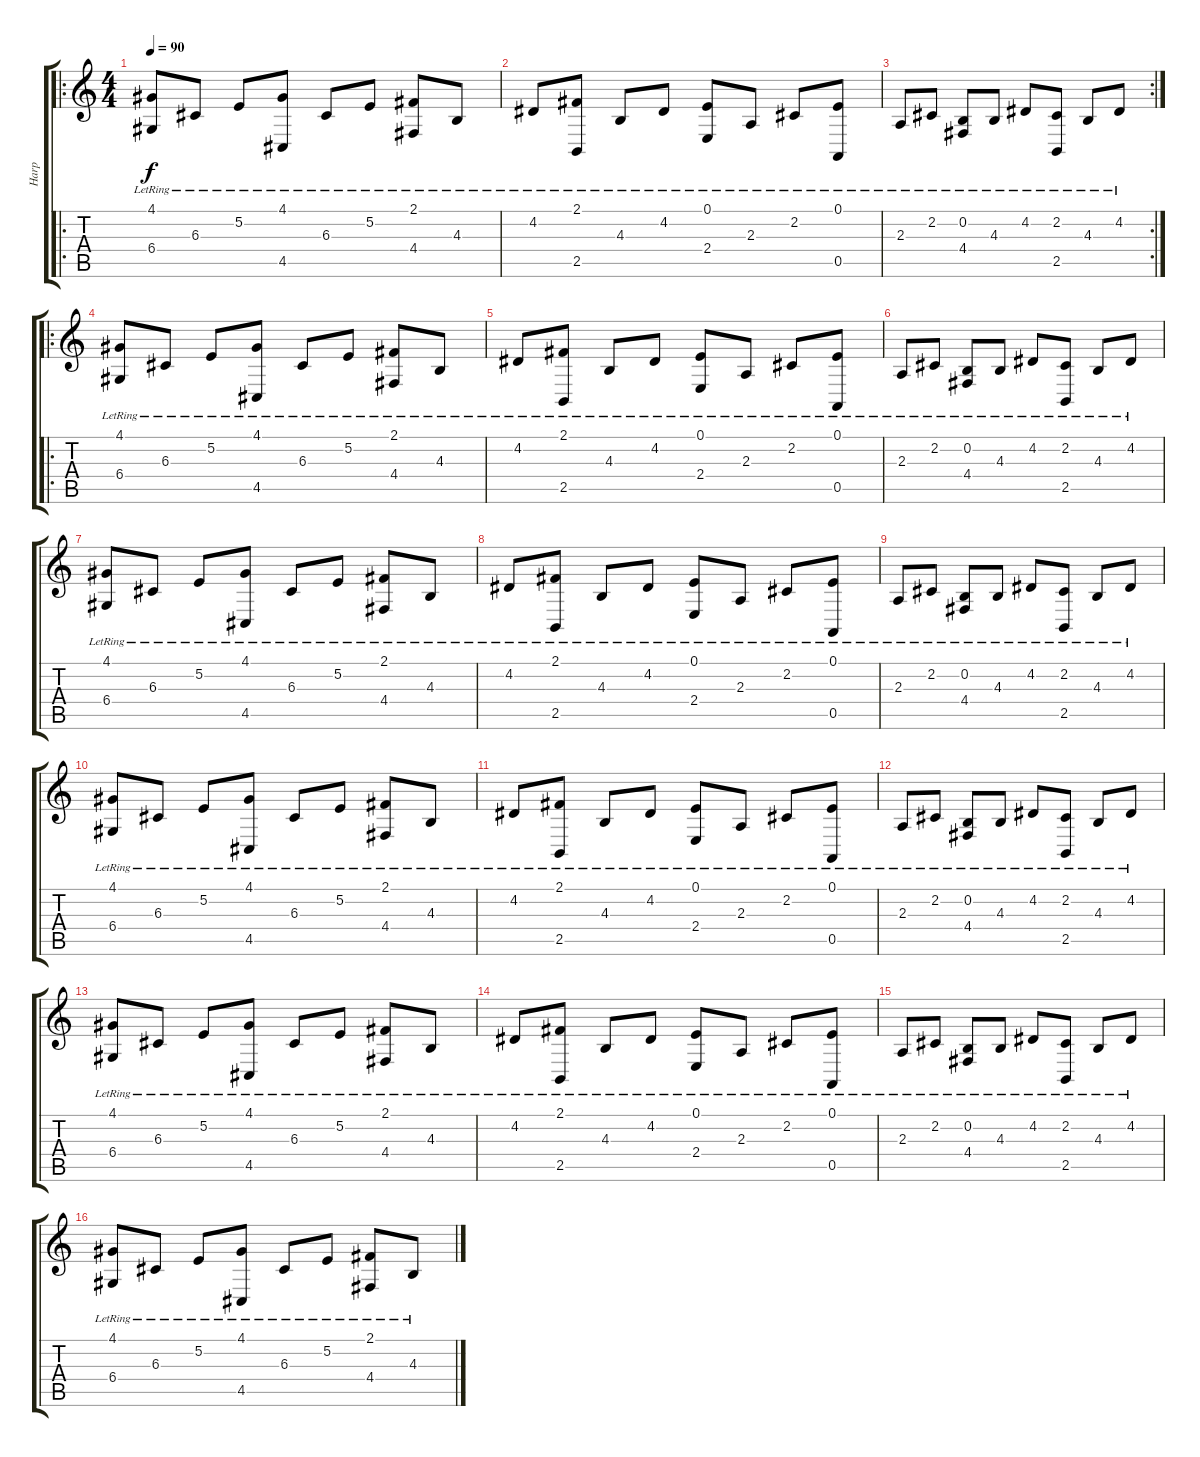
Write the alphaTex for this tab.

\track ("Harp" "Harp") {instrument orchestralharp}
\staff {score tabs}
\tuning (E4 B3 G3 D3 A2 E2) {hide}
\ro
\ts (4 4)
\tempo 90
\clef g2
\ks c
(4.1{lr} 6.4{lr}).8{dy f instrument orchestralharp} 6.3{lr}.8 5.2{lr}.8 (4.1{lr} 4.5{lr}).8 6.3{lr}.8 5.2{lr}.8 (2.1{lr} 4.4{lr}).8 4.3{lr}.8 |
4.2{lr}.8 (2.1{lr} 2.5{lr}).8 4.3{lr}.8 4.2{lr}.8 (0.1{lr} 2.4{lr}).8 2.3{lr}.8 2.2{lr}.8 (0.1{lr} 0.5{lr}).8 |
\rc 2
2.3{lr}.8 2.2{lr}.8 (0.2 4.4{lr}).8 4.3{lr}.8 4.2{lr}.8 (2.2 2.5{lr}).8 4.3{lr}.8 4.2{lr}.8 |
\ro
(4.1{lr} 6.4{lr}).8 6.3{lr}.8 5.2{lr}.8 (4.1{lr} 4.5{lr}).8 6.3{lr}.8 5.2{lr}.8 (2.1{lr} 4.4{lr}).8 4.3{lr}.8 |
4.2{lr}.8 (2.1{lr} 2.5{lr}).8 4.3{lr}.8 4.2{lr}.8 (0.1{lr} 2.4{lr}).8 2.3{lr}.8 2.2{lr}.8 (0.1{lr} 0.5{lr}).8 |
2.3{lr}.8 2.2{lr}.8 (0.2 4.4{lr}).8 4.3{lr}.8 4.2{lr}.8 (2.2 2.5{lr}).8 4.3{lr}.8 4.2{lr}.8 |
(4.1{lr} 6.4{lr}).8 6.3{lr}.8 5.2{lr}.8 (4.1{lr} 4.5{lr}).8 6.3{lr}.8 5.2{lr}.8 (2.1{lr} 4.4{lr}).8 4.3{lr}.8 |
4.2{lr}.8 (2.1{lr} 2.5{lr}).8 4.3{lr}.8 4.2{lr}.8 (0.1{lr} 2.4{lr}).8 2.3{lr}.8 2.2{lr}.8 (0.1{lr} 0.5{lr}).8 |
2.3{lr}.8 2.2{lr}.8 (0.2 4.4{lr}).8 4.3{lr}.8 4.2{lr}.8 (2.2 2.5{lr}).8 4.3{lr}.8 4.2{lr}.8 |
(4.1{lr} 6.4{lr}).8 6.3{lr}.8 5.2{lr}.8 (4.1{lr} 4.5{lr}).8 6.3{lr}.8 5.2{lr}.8 (2.1{lr} 4.4{lr}).8 4.3{lr}.8 |
4.2{lr}.8 (2.1{lr} 2.5{lr}).8 4.3{lr}.8 4.2{lr}.8 (0.1{lr} 2.4{lr}).8 2.3{lr}.8 2.2{lr}.8 (0.1{lr} 0.5{lr}).8 |
2.3{lr}.8 2.2{lr}.8 (0.2 4.4{lr}).8 4.3{lr}.8 4.2{lr}.8 (2.2 2.5{lr}).8 4.3{lr}.8 4.2{lr}.8 |
(4.1{lr} 6.4{lr}).8 6.3{lr}.8 5.2{lr}.8 (4.1{lr} 4.5{lr}).8 6.3{lr}.8 5.2{lr}.8 (2.1{lr} 4.4{lr}).8 4.3{lr}.8 |
4.2{lr}.8 (2.1{lr} 2.5{lr}).8 4.3{lr}.8 4.2{lr}.8 (0.1{lr} 2.4{lr}).8 2.3{lr}.8 2.2{lr}.8 (0.1{lr} 0.5{lr}).8 |
2.3{lr}.8 2.2{lr}.8 (0.2 4.4{lr}).8 4.3{lr}.8 4.2{lr}.8 (2.2 2.5{lr}).8 4.3{lr}.8 4.2{lr}.8 |
(4.1{lr} 6.4{lr}).8 6.3{lr}.8 5.2{lr}.8 (4.1{lr} 4.5{lr}).8 6.3{lr}.8 5.2{lr}.8 (2.1{lr} 4.4{lr}).8 4.3{lr}.8
